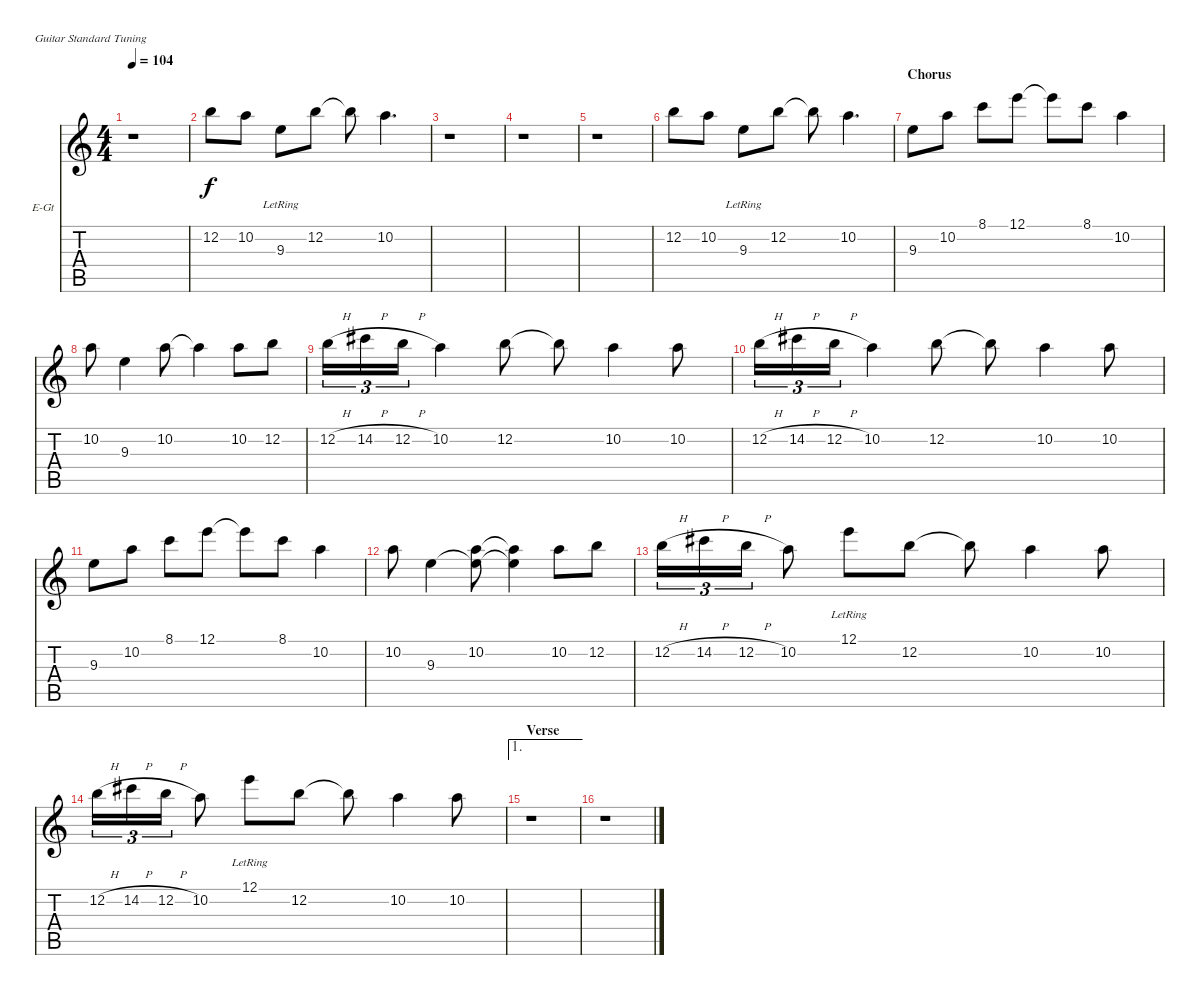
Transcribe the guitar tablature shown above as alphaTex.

\defaultSystemsLayout 4
\bracketExtendMode nobrackets
\firstSystemTrackNameOrientation horizontal
\otherSystemsTrackNameOrientation horizontal
\track ("Stone Gossard (Drive)" "E-Gt") {instrument overdrivenguitar}
\staff {score tabs}
\tuning (E4 B3 G3 D3 A2 E2)
\ts (4 4)
\tempo 104
\clef g2
\ks c
r.1{dy f} |
12.2.8 10.2.8 9.3{lr}.8 12.2.8 12.2{t}.8 10.2.4{d} |
r.1 |
r.1 |
r.1 |
12.2.8 10.2.8 9.3{lr}.8 12.2.8 12.2{t}.8 10.2.4{d} |
\section ("" "Chorus")
9.3.8 10.2.8 8.1.8 12.1.8 12.1{t}.8 8.1.8 10.2.4 |
10.2.8 9.3.4 10.2.8 10.2{t}.4 10.2.8 12.2.8 |
12.2{h}.16{tu (3 2)} 14.2{h}.16{tu (3 2)} 12.2{h}.16{tu (3 2)} 10.2.4 12.2.8 12.2{t}.8 10.2.4 10.2.8 |
12.2{h}.16{tu (3 2)} 14.2{h}.16{tu (3 2)} 12.2{h}.16{tu (3 2)} 10.2.4 12.2.8 12.2{t}.8 10.2.4 10.2.8 |
9.3.8 10.2.8 8.1.8 12.1.8 12.1{t}.8 8.1.8 10.2.4 |
10.2.8 9.3.4 (10.2 9.3{t}).8 (10.2{t} 9.3{t}).4 10.2.8 12.2.8 |
12.2{h}.16{tu (3 2)} 14.2{h}.16{tu (3 2)} 12.2{h}.16{tu (3 2)} 10.2.8 12.1{lr}.8 12.2.8 12.2{t}.8 10.2.4 10.2.8 |
12.2{h}.16{tu (3 2)} 14.2{h}.16{tu (3 2)} 12.2{h}.16{tu (3 2)} 10.2.8 12.1{lr}.8 12.2.8 12.2{t}.8 10.2.4 10.2.8 |
\ae 1
\section ("" "Verse")
r.1 |
r.1
